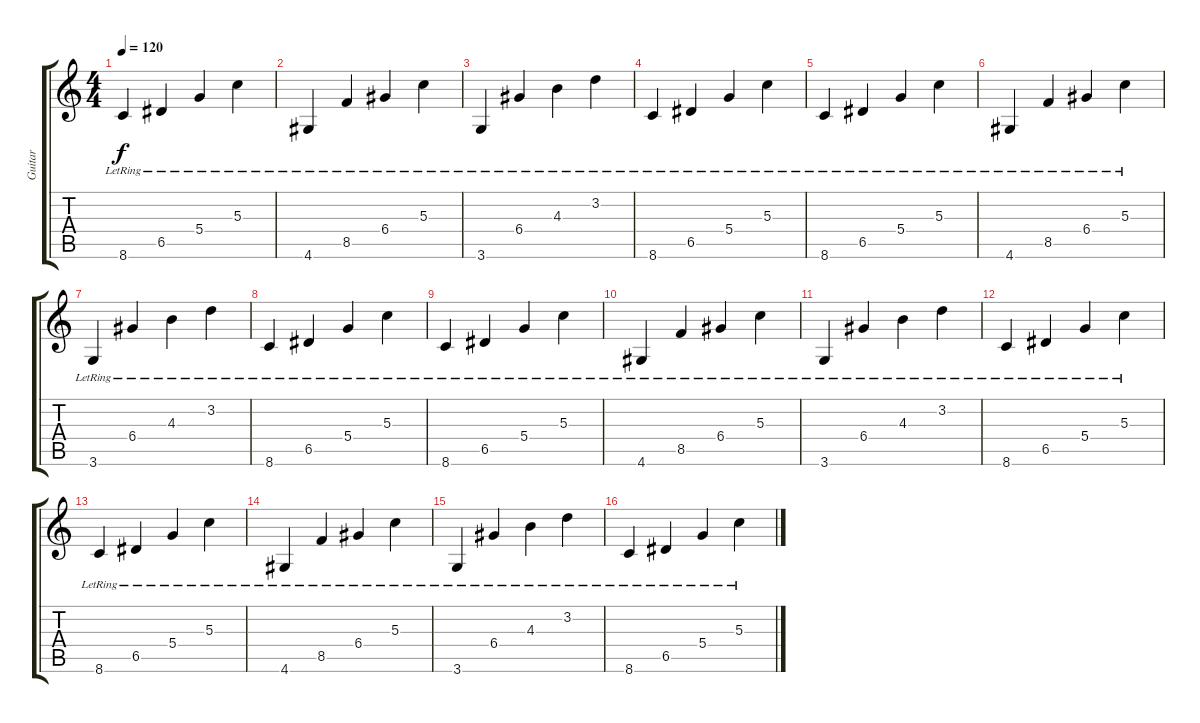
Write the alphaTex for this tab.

\track ("Guitar" "Guitar") {instrument acousticguitarnylon}
\staff {score tabs}
\tuning (E4 B3 G3 D3 A2 E2) {hide}
\ts (4 4)
\tempo 120
\clef g2
\ks c
8.6{lr}.4{dy f} 6.5{lr}.4 5.4{lr}.4 5.3{lr}.4 |
4.6{lr}.4 8.5{lr}.4 6.4{lr}.4 5.3{lr}.4 |
3.6{lr}.4 6.4{lr}.4 4.3{lr}.4 3.2{lr}.4 |
8.6{lr}.4 6.5{lr}.4 5.4{lr}.4 5.3{lr}.4 |
8.6{lr}.4 6.5{lr}.4 5.4{lr}.4 5.3{lr}.4 |
4.6{lr}.4 8.5{lr}.4 6.4{lr}.4 5.3{lr}.4 |
3.6{lr}.4 6.4{lr}.4 4.3{lr}.4 3.2{lr}.4 |
8.6{lr}.4 6.5{lr}.4 5.4{lr}.4 5.3{lr}.4 |
8.6{lr}.4 6.5{lr}.4 5.4{lr}.4 5.3{lr}.4 |
4.6{lr}.4 8.5{lr}.4 6.4{lr}.4 5.3{lr}.4 |
3.6{lr}.4 6.4{lr}.4 4.3{lr}.4 3.2{lr}.4 |
8.6{lr}.4 6.5{lr}.4 5.4{lr}.4 5.3{lr}.4 |
8.6{lr}.4 6.5{lr}.4 5.4{lr}.4 5.3{lr}.4 |
4.6{lr}.4 8.5{lr}.4 6.4{lr}.4 5.3{lr}.4 |
3.6{lr}.4 6.4{lr}.4 4.3{lr}.4 3.2{lr}.4 |
8.6{lr}.4 6.5{lr}.4 5.4{lr}.4 5.3{lr}.4
